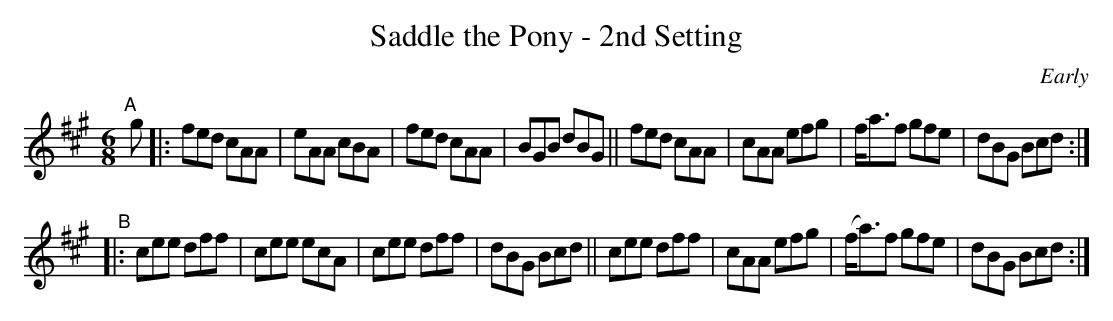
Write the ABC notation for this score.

X:1
T: Saddle the Pony - 2nd Setting
O: Early
M: 6/8
L: 1/8
K: A	% Amix in DMoI ("1001")
"^A"[|] g |:\
fed cAA | eAA cBA | fed cAA | BGB dBG ||\
fed cAA | cAA efg | f<af gfe | dBG Bcd :|
"^B"|:\
cee dff | cee ecA | cee dff | dBG Bcd ||\
cee dff | cAA efg | (f<a)f gfe | dBG Bcd :|
